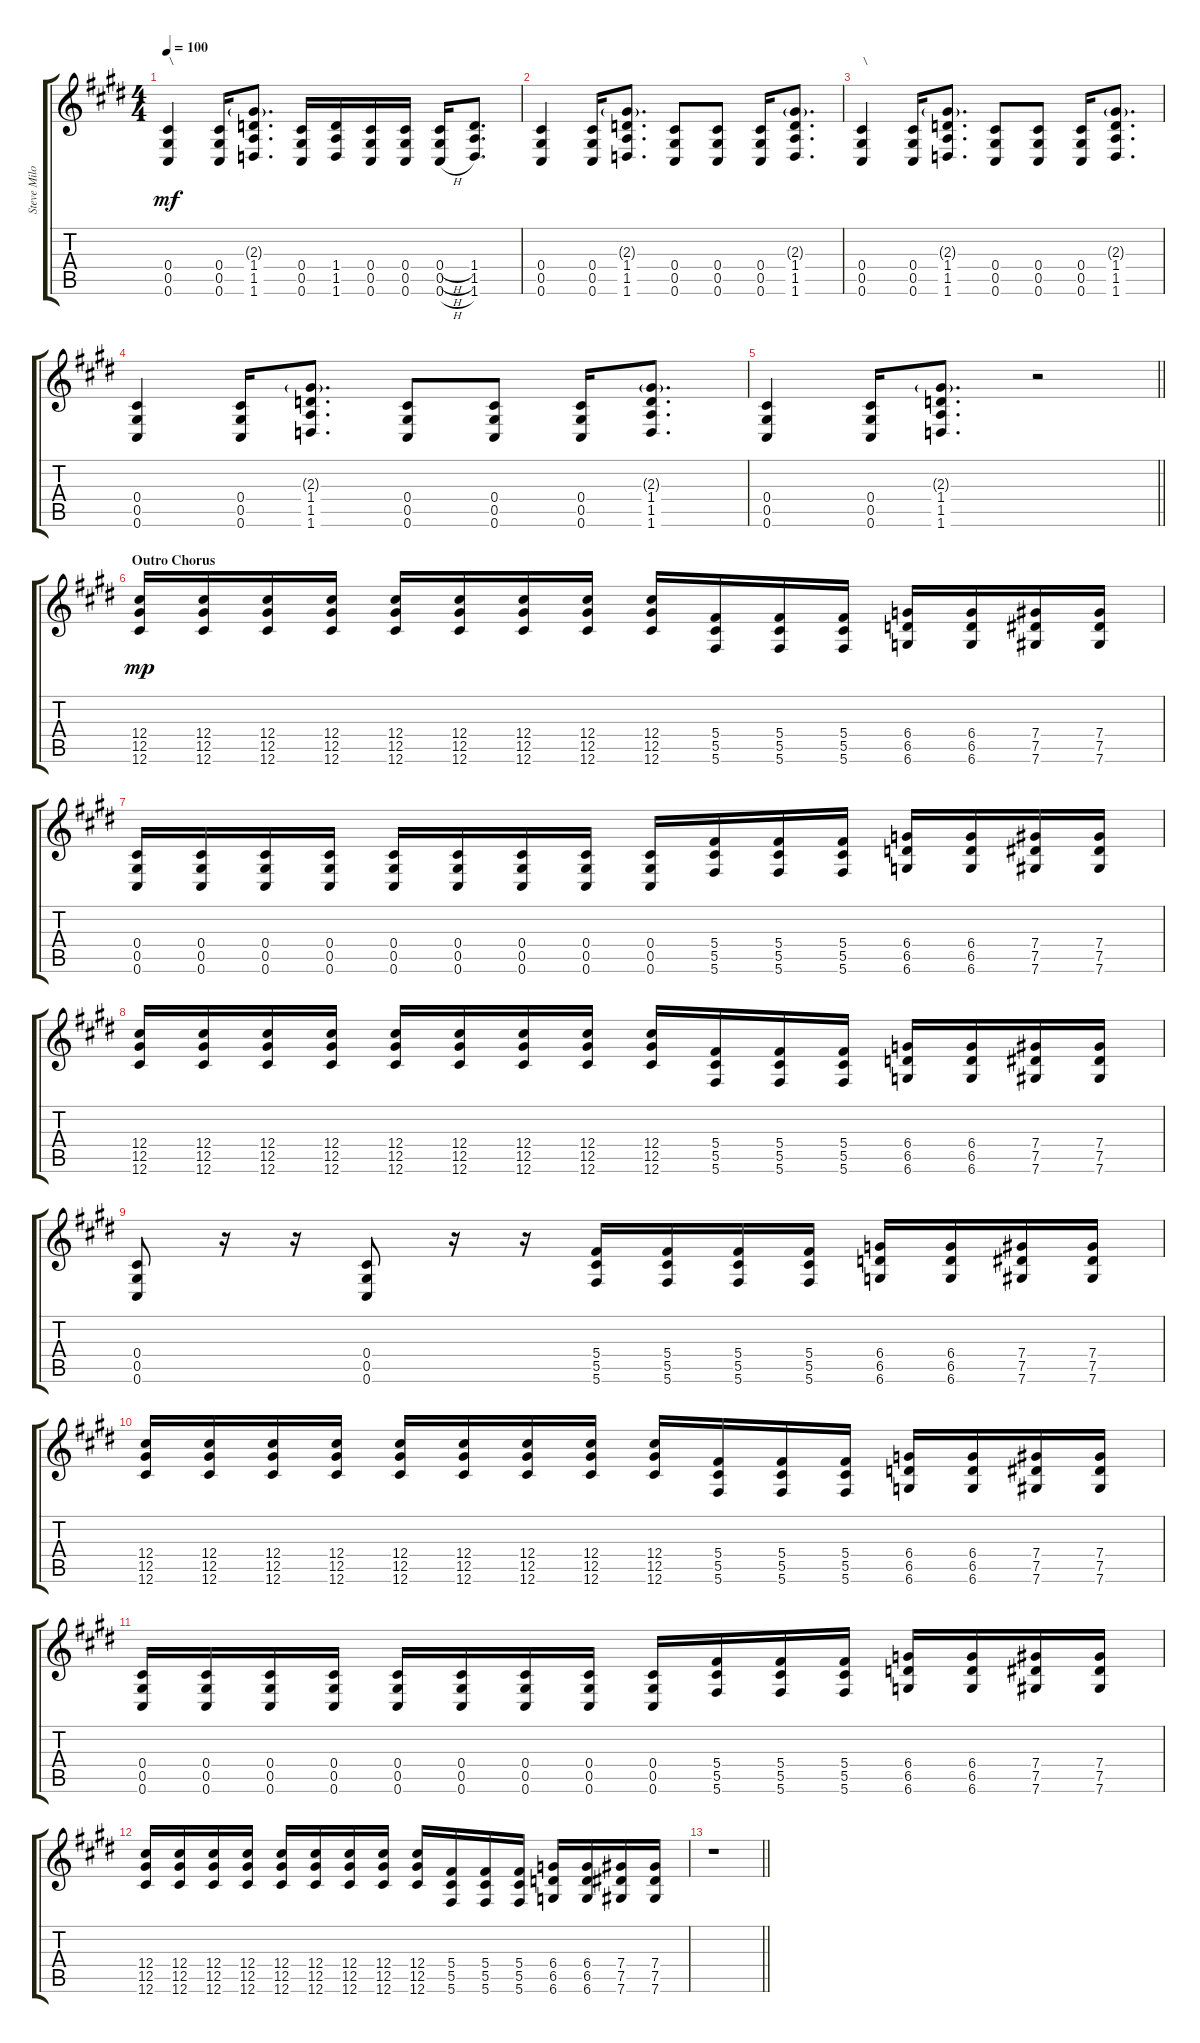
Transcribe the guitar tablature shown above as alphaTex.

\track ("Steve Miloszewski" "Steve Milo") {instrument distortionguitar}
\staff {score tabs}
\tuning (Eb4 Bb3 Gb3 Db3 Ab2 Db2) {hide}
\ts (4 4)
\tempo 100
\clef g2
\ks c#minor
(0.4 0.5 0.6).4{txt "\\" dy mf} (0.4 0.5 0.6).16 (2.3{g} 1.4 1.5 1.6).8{d} (0.4 0.5 0.6).16 (1.4 1.5 1.6).16 (0.4 0.5 0.6).16 (0.4 0.5 0.6).16 (0.4{h} 0.5{h} 0.6{h}).16 (1.4 1.5 1.6).8{d} |
(0.4 0.5 0.6).4 (0.4 0.5 0.6).16 (2.3{g} 1.4 1.5 1.6).8{d} (0.4 0.5 0.6).8 (0.4 0.5 0.6).8 (0.4 0.5 0.6).16 (2.3{g} 1.4 1.5 1.6).8{d} |
(0.4 0.5 0.6).4{txt "\\"} (0.4 0.5 0.6).16 (2.3{g} 1.4 1.5 1.6).8{d} (0.4 0.5 0.6).8 (0.4 0.5 0.6).8 (0.4 0.5 0.6).16 (2.3{g} 1.4 1.5 1.6).8{d} |
(0.4 0.5 0.6).4 (0.4 0.5 0.6).16 (2.3{g} 1.4 1.5 1.6).8{d} (0.4 0.5 0.6).8 (0.4 0.5 0.6).8 (0.4 0.5 0.6).16 (2.3{g} 1.4 1.5 1.6).8{d} |
\barLineRight lightlight
(0.4 0.5 0.6).4 (0.4 0.5 0.6).16 (2.3{g} 1.4 1.5 1.6).8{d} r.2 |
\section ("" "Outro Chorus")
(12.4 12.5 12.6).16{dy mp} (12.4 12.5 12.6).16 (12.4 12.5 12.6).16 (12.4 12.5 12.6).16 (12.4 12.5 12.6).16 (12.4 12.5 12.6).16 (12.4 12.5 12.6).16 (12.4 12.5 12.6).16 (12.4 12.5 12.6).16 (5.4 5.5 5.6).16 (5.4 5.5 5.6).16 (5.4 5.5 5.6).16 (6.4 6.5 6.6).16 (6.4 6.5 6.6).16 (7.4 7.5 7.6).16 (7.4 7.5 7.6).16 |
(0.4 0.5 0.6).16 (0.4 0.5 0.6).16 (0.4 0.5 0.6).16 (0.4 0.5 0.6).16 (0.4 0.5 0.6).16 (0.4 0.5 0.6).16 (0.4 0.5 0.6).16 (0.4 0.5 0.6).16 (0.4 0.5 0.6).16 (5.4 5.5 5.6).16 (5.4 5.5 5.6).16 (5.4 5.5 5.6).16 (6.4 6.5 6.6).16 (6.4 6.5 6.6).16 (7.4 7.5 7.6).16 (7.4 7.5 7.6).16 |
(12.4 12.5 12.6).16 (12.4 12.5 12.6).16 (12.4 12.5 12.6).16 (12.4 12.5 12.6).16 (12.4 12.5 12.6).16 (12.4 12.5 12.6).16 (12.4 12.5 12.6).16 (12.4 12.5 12.6).16 (12.4 12.5 12.6).16 (5.4 5.5 5.6).16 (5.4 5.5 5.6).16 (5.4 5.5 5.6).16 (6.4 6.5 6.6).16 (6.4 6.5 6.6).16 (7.4 7.5 7.6).16 (7.4 7.5 7.6).16 |
(0.4 0.5 0.6).8 r.16 r.16 (0.4 0.5 0.6).8 r.16 r.16 (5.4 5.5 5.6).16 (5.4 5.5 5.6).16 (5.4 5.5 5.6).16 (5.4 5.5 5.6).16 (6.4 6.5 6.6).16 (6.4 6.5 6.6).16 (7.4 7.5 7.6).16 (7.4 7.5 7.6).16 |
(12.4 12.5 12.6).16 (12.4 12.5 12.6).16 (12.4 12.5 12.6).16 (12.4 12.5 12.6).16 (12.4 12.5 12.6).16 (12.4 12.5 12.6).16 (12.4 12.5 12.6).16 (12.4 12.5 12.6).16 (12.4 12.5 12.6).16 (5.4 5.5 5.6).16 (5.4 5.5 5.6).16 (5.4 5.5 5.6).16 (6.4 6.5 6.6).16 (6.4 6.5 6.6).16 (7.4 7.5 7.6).16 (7.4 7.5 7.6).16 |
(0.4 0.5 0.6).16 (0.4 0.5 0.6).16 (0.4 0.5 0.6).16 (0.4 0.5 0.6).16 (0.4 0.5 0.6).16 (0.4 0.5 0.6).16 (0.4 0.5 0.6).16 (0.4 0.5 0.6).16 (0.4 0.5 0.6).16 (5.4 5.5 5.6).16 (5.4 5.5 5.6).16 (5.4 5.5 5.6).16 (6.4 6.5 6.6).16 (6.4 6.5 6.6).16 (7.4 7.5 7.6).16 (7.4 7.5 7.6).16 |
(12.4 12.5 12.6).16 (12.4 12.5 12.6).16 (12.4 12.5 12.6).16 (12.4 12.5 12.6).16 (12.4 12.5 12.6).16 (12.4 12.5 12.6).16 (12.4 12.5 12.6).16 (12.4 12.5 12.6).16 (12.4 12.5 12.6).16 (5.4 5.5 5.6).16 (5.4 5.5 5.6).16 (5.4 5.5 5.6).16 (6.4 6.5 6.6).16 (6.4 6.5 6.6).16 (7.4 7.5 7.6).16 (7.4 7.5 7.6).16 |
\barLineRight lightlight
r.1
